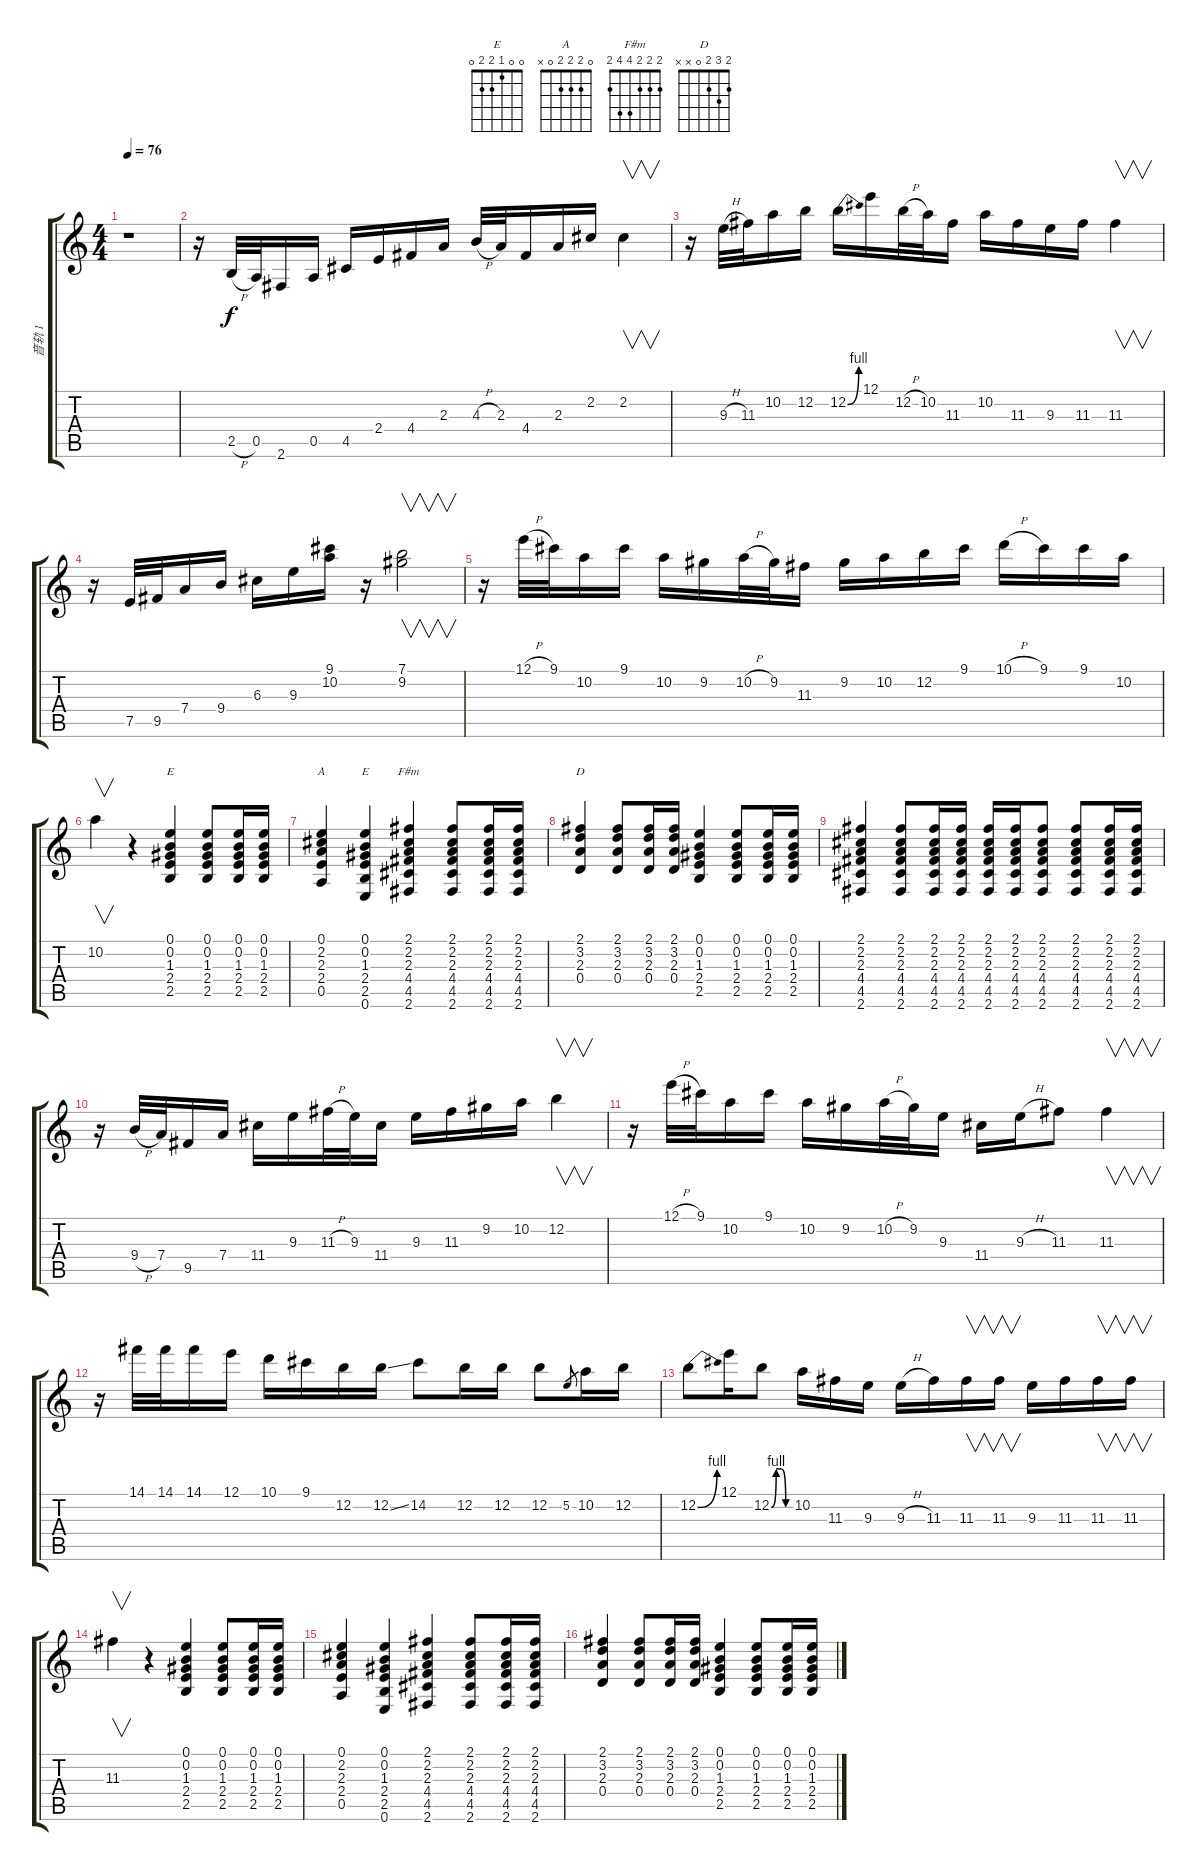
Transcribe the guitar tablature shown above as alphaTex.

\track ("音轨 1" "音轨 1") {instrument acousticguitarsteel}
\staff {score tabs}
\tuning (E4 B3 G3 D3 A2 E2) {hide}
\chord ("E" 0 0 1 2 2 x)
\chord ("A" 0 2 2 2 0 x)
\chord ("E" 0 0 1 2 2 0)
\chord ("F#m" 2 2 2 4 4 2)
\chord ("D" 2 3 2 0 x x)
\ts (4 4)
\tempo 76
\clef g2
\ks c
r.1{dy f instrument acousticguitarsteel} |
r.16{volume 16} 2.5{h}.32 0.5.32 2.6.16 0.5.16 4.5.16 2.4.16 4.4.16 2.3.16 4.3{h}.32 2.3.32 4.4.16 2.3.16 2.2.16 2.2.4{v} |
r.16 9.3{h}.32 11.3.32 10.2.16 12.2.16 12.2{be (bend 0 0 60 4)}.16 12.1.16 12.2{h}.32 10.2.32 11.3.16 10.2.16 11.3.16 9.3.16 11.3.16 11.3.4{v} |
r.16 7.5.32 9.5.32 7.4.16 9.4.16 6.3.16 9.3.16 (9.1 10.2).16 r.16 (7.1 9.2).2{v} |
r.16 12.1{h}.32 9.1.32 10.2.16 9.1.16 10.2.16 9.2.16 10.2{h}.32 9.2.32 11.3.16 9.2.16 10.2.16 12.2.16 9.1.16 10.1{h}.16 9.1.16 9.1.16 10.2.16 |
10.2.4{v} r.4 (0.1 0.2 1.3 2.4 2.5).4{ch "E" volume 12} (0.1 0.2 1.3 2.4 2.5).8 (0.1 0.2 1.3 2.4 2.5).16 (0.1 0.2 1.3 2.4 2.5).16 |
(0.1 2.2 2.3 2.4 0.5).4{ch "A"} (0.1 0.2 1.3 2.4 2.5 0.6).4{ch "E"} (2.1 2.2 2.3 4.4 4.5 2.6).4{ch "F#m"} (2.1 2.2 2.3 4.4 4.5 2.6).8 (2.1 2.2 2.3 4.4 4.5 2.6).16 (2.1 2.2 2.3 4.4 4.5 2.6).16 |
(2.1 3.2 2.3 0.4).4{ch "D"} (2.1 3.2 2.3 0.4).8 (2.1 3.2 2.3 0.4).16 (2.1 3.2 2.3 0.4).16 (0.1 0.2 1.3 2.4 2.5).4 (0.1 0.2 1.3 2.4 2.5).8 (0.1 0.2 1.3 2.4 2.5).16 (0.1 0.2 1.3 2.4 2.5).16 |
(2.1 2.2 2.3 4.4 4.5 2.6).4 (2.1 2.2 2.3 4.4 4.5 2.6).8 (2.1 2.2 2.3 4.4 4.5 2.6).16 (2.1 2.2 2.3 4.4 4.5 2.6).16 (2.1 2.2 2.3 4.4 4.5 2.6).16 (2.1 2.2 2.3 4.4 4.5 2.6).16 (2.1 2.2 2.3 4.4 4.5 2.6).8 (2.1 2.2 2.3 4.4 4.5 2.6).8 (2.1 2.2 2.3 4.4 4.5 2.6).16 (2.1 2.2 2.3 4.4 4.5 2.6).16 |
r.16{volume 16} 9.4{h}.32 7.4.32 9.5.16 7.4.16 11.4.16 9.3.16 11.3{h}.32 9.3.32 11.4.16 9.3.16 11.3.16 9.2.16 10.2.16 12.2.4{v} |
r.16 12.1{h}.32 9.1.32 10.2.16 9.1.16 10.2.16 9.2.16 10.2{h}.32 9.2.32 9.3.16 11.4.16 9.3{h}.16 11.3.8 11.3.4{v} |
r.16 14.1.32 14.1.32 14.1.16 12.1.16 10.1.16 9.1.16 12.2.16 12.2{ss}.16 14.2.8 12.2.16 12.2.16 12.2.8 5.2.8{gr} 10.2.16 12.2.16 |
12.2{be (bend 0 0 60 4)}.8 12.1.16 12.2{be (custom 0 0 15 4 30 4 45 0 60 0)}.8 10.2.16 11.3.16 9.3.16 9.3{h}.16 11.3.16 11.3.16{v} 11.3.16{v} 9.3.16 11.3.16 11.3.16{v} 11.3.16{v} |
11.3.4{v} r.4 (0.1 0.2 1.3 2.4 2.5).4{volume 12} (0.1 0.2 1.3 2.4 2.5).8 (0.1 0.2 1.3 2.4 2.5).16 (0.1 0.2 1.3 2.4 2.5).16 |
(0.1 2.2 2.3 2.4 0.5).4 (0.1 0.2 1.3 2.4 2.5 0.6).4 (2.1 2.2 2.3 4.4 4.5 2.6).4 (2.1 2.2 2.3 4.4 4.5 2.6).8 (2.1 2.2 2.3 4.4 4.5 2.6).16 (2.1 2.2 2.3 4.4 4.5 2.6).16 |
(2.1 3.2 2.3 0.4).4 (2.1 3.2 2.3 0.4).8 (2.1 3.2 2.3 0.4).16 (2.1 3.2 2.3 0.4).16 (0.1 0.2 1.3 2.4 2.5).4 (0.1 0.2 1.3 2.4 2.5).8 (0.1 0.2 1.3 2.4 2.5).16 (0.1 0.2 1.3 2.4 2.5).16
